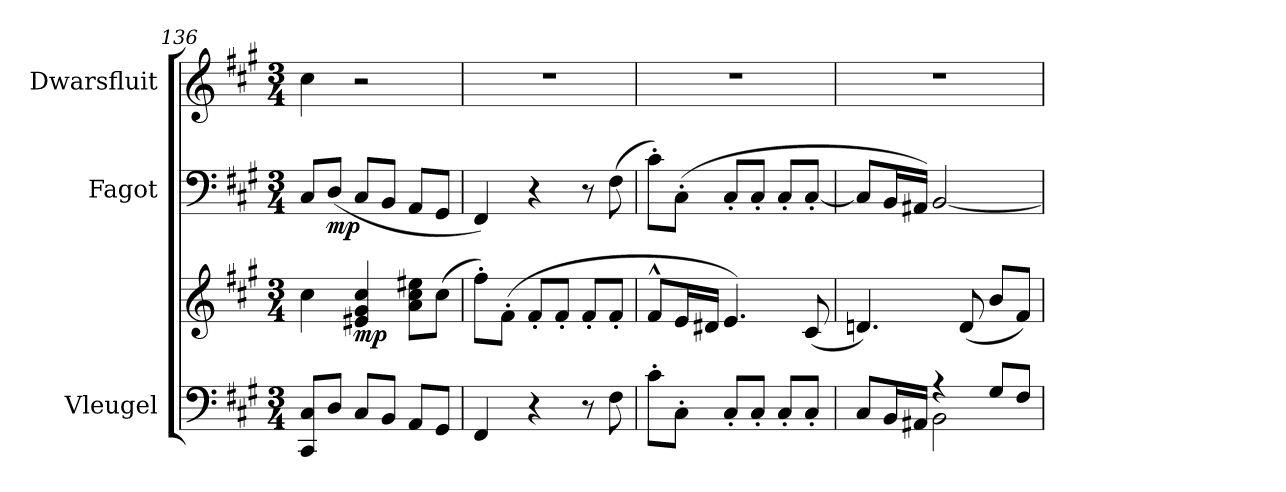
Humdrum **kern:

**kern	**kern	**dynam	**kern	**dynam	**kern
*part3	*part3	*part3	*part2	*part2	*part1
*staff4	*staff3	*staff3/4	*staff2	*staff2	*staff1
*I"Vleugel	*	*	*I"Fagot	*	*I"Dwarsfluit
*	*	*	*I'Fgt.	*	*
*clefF4	*clefG2	*	*clefF4	*	*clefG2
*k[f#c#g#]	*k[f#c#g#]	*	*k[f#c#g#]	*	*k[f#c#g#]
*M3/4	*M3/4	*	*M3/4	*	*M3/4
=136	=136	=136	=136	=136	=136
8CC#/ 8C#/L	4cc#\	.	8C#/L	.	4cc#\
!	!	!	!	!LO:DY:b	!
8D/J	.	.	(8D/J	mp	.
!	!	!LO:DY:b	!	!	!
8C#/L	4e#X/ 4g#/ 4cc#/	mp	8C#/L	.	2r
8BB/J	.	.	8BB/J	.	.
8AA/L	8a\ 8cc#\ 8ee#X\L	.	8AA/L	.	.
8GG#/J	(8cc#\J	.	8GG#/J	.	.
=137	=137	=137	=137	=137	=137
4FF#/	8ff#'\L)	.	4FF#/)	.	2.r
.	(8f#'\J	.	.	.	.
4r	8f#'/L	.	4r	.	.
.	8f#'/J	.	.	.	.
8r	8f#'/L	.	8r	.	.
8F#\	8f#'/J	.	(8F#\	.	.
=138	=138	=138	=138	=138	=138
8c#'\L	8f#^^/L	.	8c#'\L)	.	2.r
8C#'\J	16e/L	.	(8C#'\J	.	.
.	16d#X/JJ	.	.	.	.
8C#'/L	4.e/)	.	8C#'/L	.	.
8C#'/J	.	.	8C#'/J	.	.
8C#'/L	.	.	8C#'/L	.	.
8C#'/J	(8c#/	.	[8C#'/J	.	.
=139	=139	=139	=139	=139	=139
*^	*	*	*	*	*
8C#/L	4ryy	4.dn/)	.	8C#/L]	.	2.r
16BB/L	.	.	.	16BB/L	.	.
16AA#X/JJ	.	.	.	16AA#X/JJ)	.	.
4r	2BB\	.	.	[2BB/	.	.
.	.	(8d/	.	.	.	.
8G#/L	.	8b/L	.	.	.	.
8F#/J	.	8f#/J)	.	.	.	.
*v	*v	*	*	*	*	*
=	=	=	=	=	=
*-	*-	*-	*-	*-	*-
